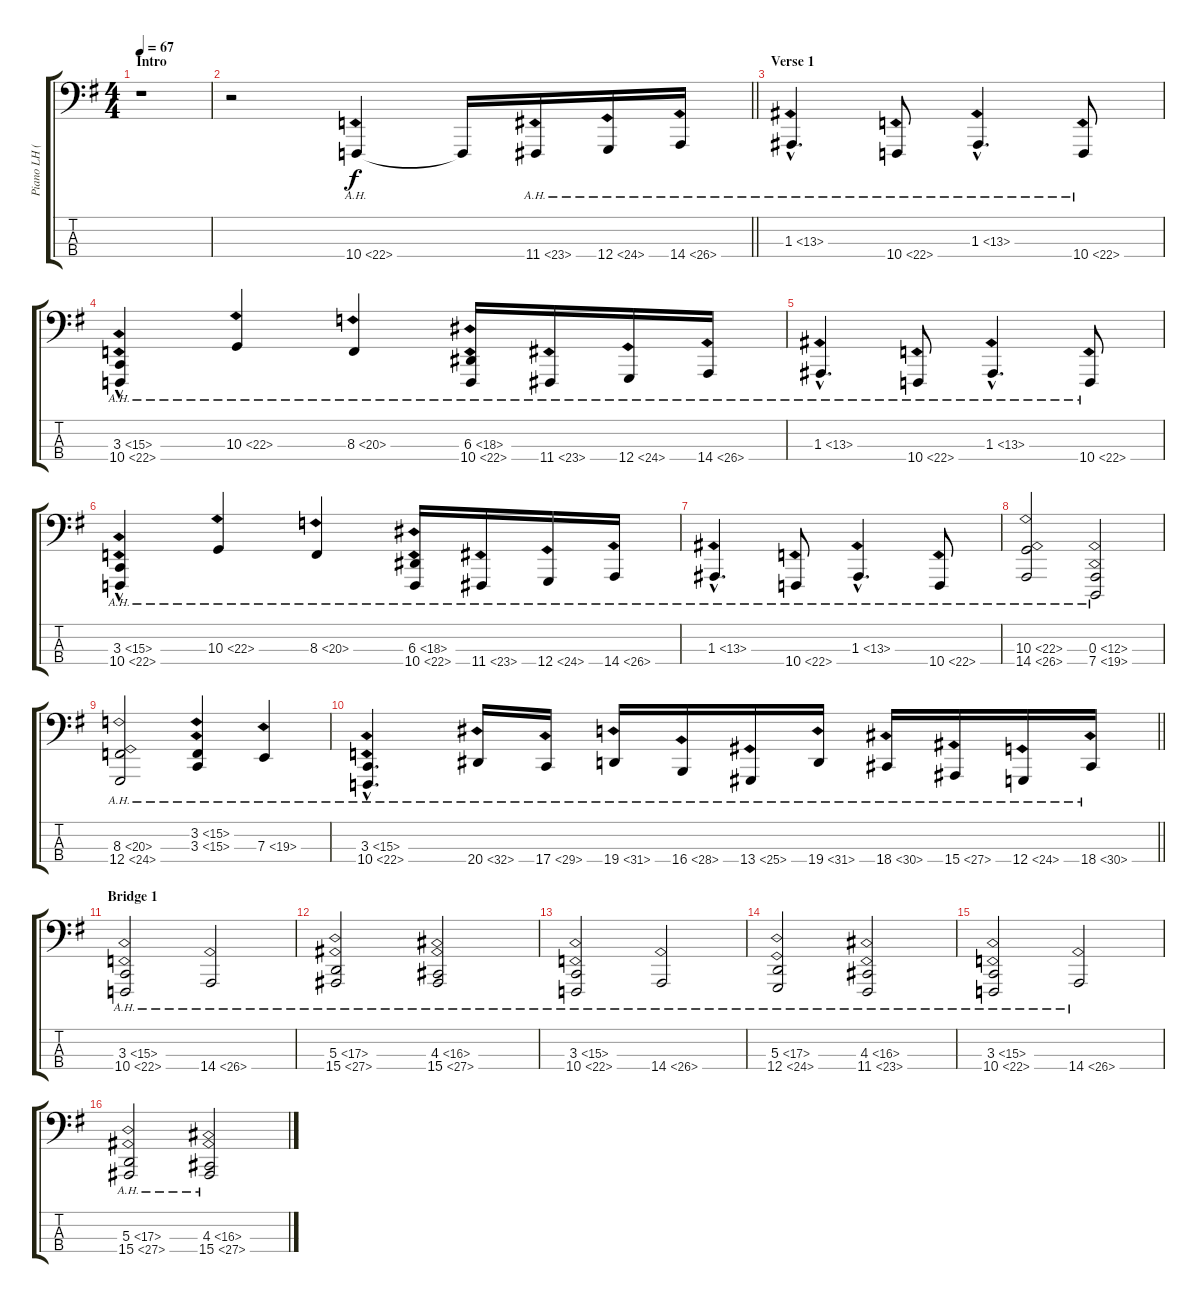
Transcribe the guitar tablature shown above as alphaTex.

\track ("Piano LH (1st string tuned to G)" "Piano LH (") {instrument acousticgrandpiano}
\staff {score tabs}
\tuning (G2 D2 A1 G0) {hide}
\ts (4 4)
\section ("" "Intro")
\tempo 67
\clef f4
\ks g
r.1{dy f instrument acousticgrandpiano} |
\barLineRight lightlight
r.2 10.4{ah 12}.4 10.4{t}.16 11.4{ah 12}.16 12.4{ah 12}.16 14.4{ah 12}.16 |
\section ("" "Verse 1")
1.3{ah 12 hac}.4{d} 10.4{ah 12}.8 1.3{ah 12 hac}.4{d} 10.4{ah 12}.8 |
(3.3{ah 12} 10.4{ah 12 hac}).4 10.3{ah 12}.4 8.3{ah 12}.4 (6.3{ah 12} 10.4{ah 12}).16 11.4{ah 12}.16 12.4{ah 12}.16 14.4{ah 12}.16 |
1.3{ah 12 hac}.4{d} 10.4{ah 12}.8 1.3{ah 12 hac}.4{d} 10.4{ah 12}.8 |
(3.3{ah 12} 10.4{ah 12 hac}).4 10.3{ah 12}.4 8.3{ah 12}.4 (6.3{ah 12} 10.4{ah 12}).16 11.4{ah 12}.16 12.4{ah 12}.16 14.4{ah 12}.16 |
1.3{ah 12 hac}.4{d} 10.4{ah 12}.8 1.3{ah 12 hac}.4{d} 10.4{ah 12}.8 |
(10.3{ah 12} 14.4{ah 12}).2 (0.3{ah 12} 7.4{ah 12}).2 |
(8.3{ah 12} 12.4{ah 12}).2 (3.2{ah 12} 3.3{ah 12}).4 7.3{ah 12}.4 |
\barLineRight lightlight
(3.3{ah 12 hac} 10.4{ah 12}).4{d} 20.4{ah 12}.16 17.4{ah 12}.16 19.4{ah 12}.16 16.4{ah 12}.16 13.4{ah 12}.16 19.4{ah 12}.16 18.4{ah 12}.16 15.4{ah 12}.16 12.4{ah 12}.16 18.4{ah 12}.16 |
\section ("" "Bridge 1")
(3.3{ah 12} 10.4{ah 12}).2 14.4{ah 12}.2 |
(5.3{ah 12} 15.4{ah 12}).2 (4.3{ah 12} 15.4{ah 12}).2 |
(3.3{ah 12} 10.4{ah 12}).2 14.4{ah 12}.2 |
(5.3{ah 12} 12.4{ah 12}).2 (4.3{ah 12} 11.4{ah 12}).2 |
(3.3{ah 12} 10.4{ah 12}).2 14.4{ah 12}.2 |
(5.3{ah 12} 15.4{ah 12}).2 (4.3{ah 12} 15.4{ah 12}).2
